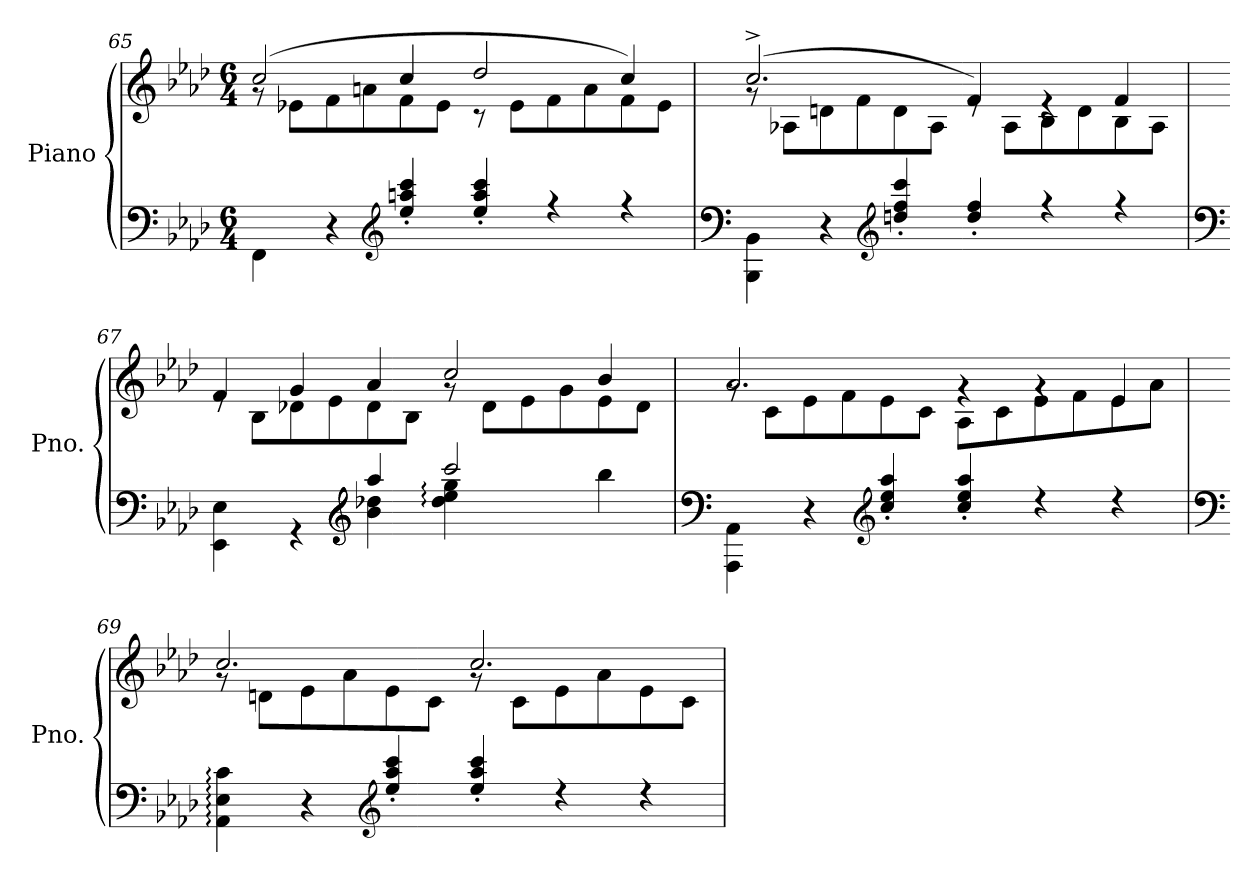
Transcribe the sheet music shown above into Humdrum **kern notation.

**kern	**kern
*part1	*part1
*staff2	*staff1
*I"Piano	*
*I'Pno.	*
!!LO:LB:g=z
*clefF4	*clefG2
*k[b-e-a-d-]	*k[b-e-a-d-]
*M6/4	*M6/4
=65	=65
*	*^
4FF\	(>2cc/	8rg
.	.	8e-X\L
4r	.	8f\
.	.	8an\
*clefG2	*	*
4ee-/' 4aan/' 4ccc/'	4cc/	8f\
.	.	8e-\J
4ee-/' 4aa/' 4ccc/'	2dd-/	8r
.	.	8e-\L
4rff	.	8f\
.	.	8a\
4rff	4cc/)	8f\
.	.	8e-\J
=66	=66	=66
*clefF4	*	*
4BBB-\ 4BB-\	(>2.cc^/	8rg
.	.	8A-X\L
4r	.	8dn\
.	.	8f\
*clefG2	*	*
4ddn/' 4ff/' 4ccc/'	.	8d\
.	.	8A-\J
4dd/' 4ff/'	4f/)	8re
.	.	8A-\L
4rff	4re	8B-\
.	.	8d\
4rff	4f/	8B-\
.	.	8A-\J
=67	=67	=67
*clefF4	*	*
*^	*	*
4EE-\ 4E-\	2ryy	4f/	8re
.	.	.	8B-\L
4rGG	.	4g/	8d-X\
.	.	.	8e-\
*clefG2	*	*	*
4aa-/	4b-\ 4dd-X\	4a-/	8d-\
.	.	.	8B-\J
2ccc/	4dd-\: 4ee-\: 4gg\:	2cc/	8rg
.	.	.	8d-\L
.	2ryy	.	8e-\
.	.	.	8g\
4bb-\	.	4b-/	8e-\
.	.	.	8d-\J
*v	*v	*	*
!!LO:PB:g=z	!!
=68	=68	=68
*clefF4	*	*
4AAA-\ 4AA-\	2.a-/	8rg
.	.	8c\L
4r	.	8e-\
.	.	8f\
*clefG2	*	*
4cc/' 4ee-/' 4aa-/'	.	8e-\
.	.	8c\J
4cc/' 4ee-/' 4aa-/'	4rg	8A-\L
.	.	8c\
4rdd	4rg	8e-\
.	.	8f\
4rdd	4e-/	8e-\
.	.	8a-\J
=69	=69	=69
*clefF4	*	*
4AA-\: 4E-\: 4c\:	2.cc/	8rg
.	.	8dn\L
4r	.	8e-\
.	.	8a-\
*clefG2	*	*
4ee-/' 4aa-/' 4ccc/'	.	8e-\
.	.	8c\J
4ee-/' 4aa-/' 4ccc/'	2.cc/	8rg
.	.	8c\L
4rdd	.	8e-\
.	.	8a-\
4rdd	.	8e-\
.	.	8c\J
*	*v	*v
=	=
*-	*-
